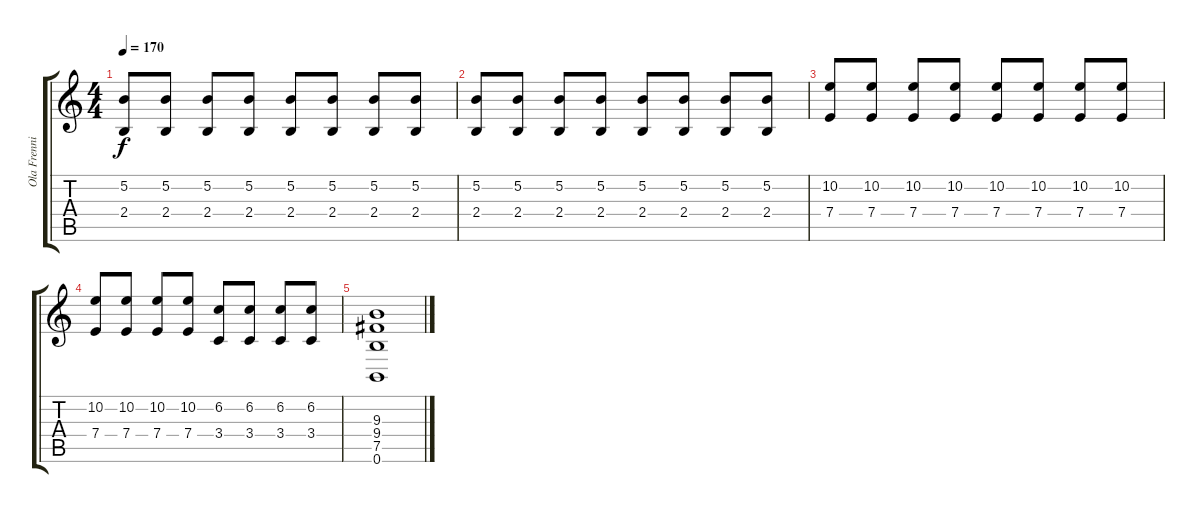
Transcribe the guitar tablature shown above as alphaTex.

\track ("Ola Frenning" "Ola Frenni") {instrument distortionguitar}
\staff {score tabs}
\tuning (B3 Gb3 D3 A2 E2 B1) {hide}
\ts (4 4)
\tempo 170
\clef g2
\ks c
(5.2 2.4).8{dy f} (5.2 2.4).8 (5.2 2.4).8 (5.2 2.4).8 (5.2 2.4).8 (5.2 2.4).8 (5.2 2.4).8 (5.2 2.4).8 |
(5.2 2.4).8 (5.2 2.4).8 (5.2 2.4).8 (5.2 2.4).8 (5.2 2.4).8 (5.2 2.4).8 (5.2 2.4).8 (5.2 2.4).8 |
(10.2 7.4).8 (10.2 7.4).8 (10.2 7.4).8 (10.2 7.4).8 (10.2 7.4).8 (10.2 7.4).8 (10.2 7.4).8 (10.2 7.4).8 |
(10.2 7.4).8 (10.2 7.4).8 (10.2 7.4).8 (10.2 7.4).8 (6.2 3.4).8 (6.2 3.4).8 (6.2 3.4).8 (6.2 3.4).8 |
(9.3 9.4 7.5 0.6).1
